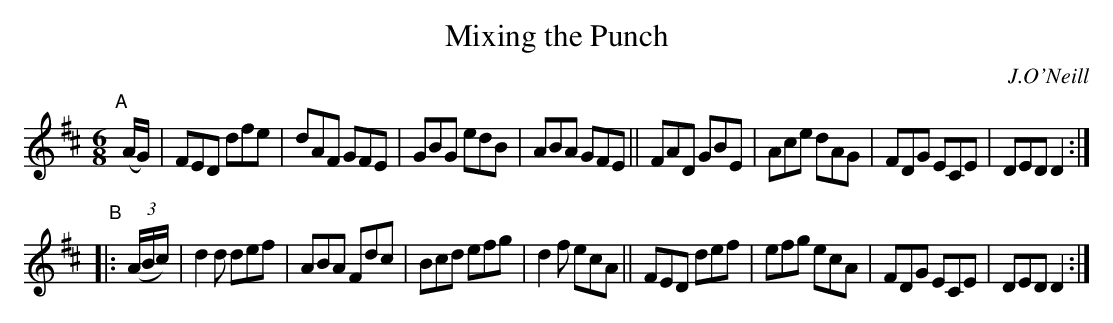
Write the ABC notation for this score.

X:1
T: Mixing the Punch
O: J.O'Neill
M: 6/8
L: 1/8
K: D
"^A"[|] (A/G/) |\
FED dfe | dAF GFE | GBG edB | ABA GFE ||\
FAD GBE | Ace dAG | FDG ECE | DED D2 :|
"^B"|: (3(A/B/c/) |\
d2d def | ABA Fdc | Bcd efg | d2f ecA ||\
FED def | efg ecA | FDG ECE | DED D2 :|
